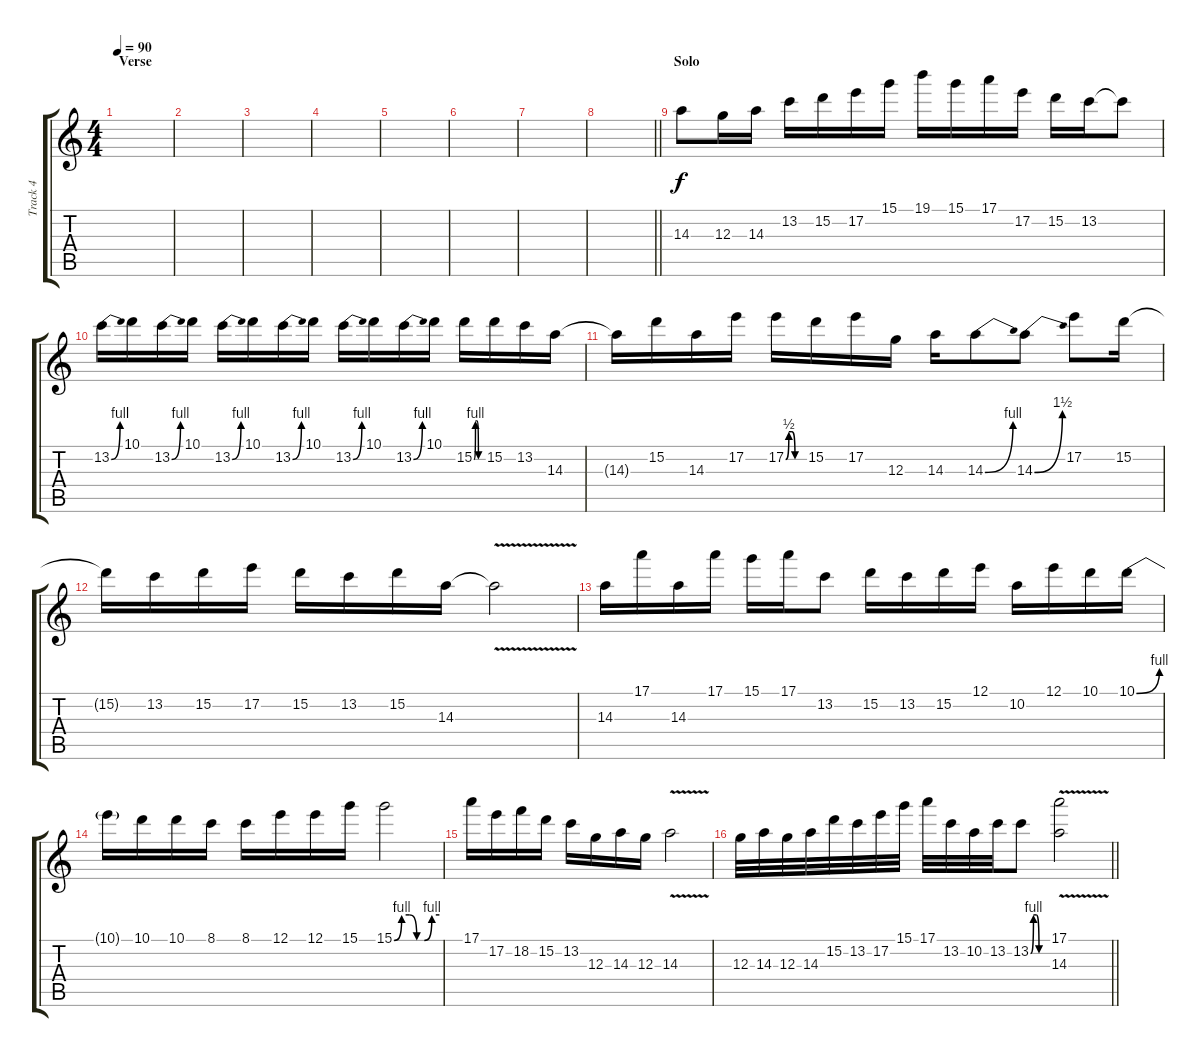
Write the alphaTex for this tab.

\track ("Track 4" "Track 4") {instrument overdrivenguitar}
\staff {score tabs}
\tuning (E4 B3 G3 D3 A2 E2) {hide}
\ts (4 4)
\section ("" "Verse")
\tempo 90
\clef g2
\ks c
|
|
|
|
|
|
|
\barLineRight lightlight
|
\section ("" "Solo")
14.3.8 12.3.16 14.3.16 13.2.16 15.2.16 17.2.16 15.1.16 19.1.16 15.1.16 17.1.16 17.2.16 15.2.16 13.2.16 13.2{t}.8 |
13.2{be (bend 0 0 60 4)}.16 10.1.16 13.2{be (bend 0 0 60 4)}.16 10.1.16 13.2{be (bend 0 0 60 4)}.16 10.1.16 13.2{be (bend 0 0 60 4)}.16 10.1.16 13.2{be (bend 0 0 60 4)}.16 10.1.16 13.2{be (bend 0 0 60 4)}.16 10.1.16 15.2{be (custom 0 0 10 4 20 4 30 0 60 0)}.16 15.2.16 13.2.16 14.3.16 |
14.3{t}.16 15.2.16 14.3.16 17.2.16 17.2{be (custom 0 0 10 2 20 2 30 0 60 0)}.16 15.2.16 17.2.16 12.3.16 14.3.16 14.3{be (bend 0 0 60 4)}.8 14.3{be (bend 0 0 60 6)}.8 17.2.8 15.2.16 |
15.2{t}.16 13.2.16 15.2.16 17.2.16 15.2.16 13.2.16 15.2.16 14.3.16 14.3{v t}.2 |
14.3.16 17.1.16 14.3.16 17.1.16 15.1.16 17.1.16 13.2.8 15.2.16 13.2.16 15.2.16 12.1.16 10.2.16 12.1.16 10.1.16 10.1{be (bend 0 0 60 4)}.16 |
10.1{t}.16 10.1.16 10.1.16 8.1.16 8.1.16 12.1.16 12.1.16 15.1.16 15.1{be (custom 0 0 10 4 20 4 30 0 40 0 50 4 60 4)}.2 |
17.1.16 17.2.16 18.2.16 15.2.16 13.2.16 12.3.16 14.3.16 12.3.16 14.3{v}.2 |
\barLineRight lightlight
12.3.32 14.3.32 12.3.32 14.3.32 15.2.32 13.2.32 17.2.32 15.1.32 17.1.32 13.2.32 10.2.32 13.2.32 13.2{be (custom 0 0 10 4 20 4 30 0 60 0)}.8 (17.1 14.3{v}).2
